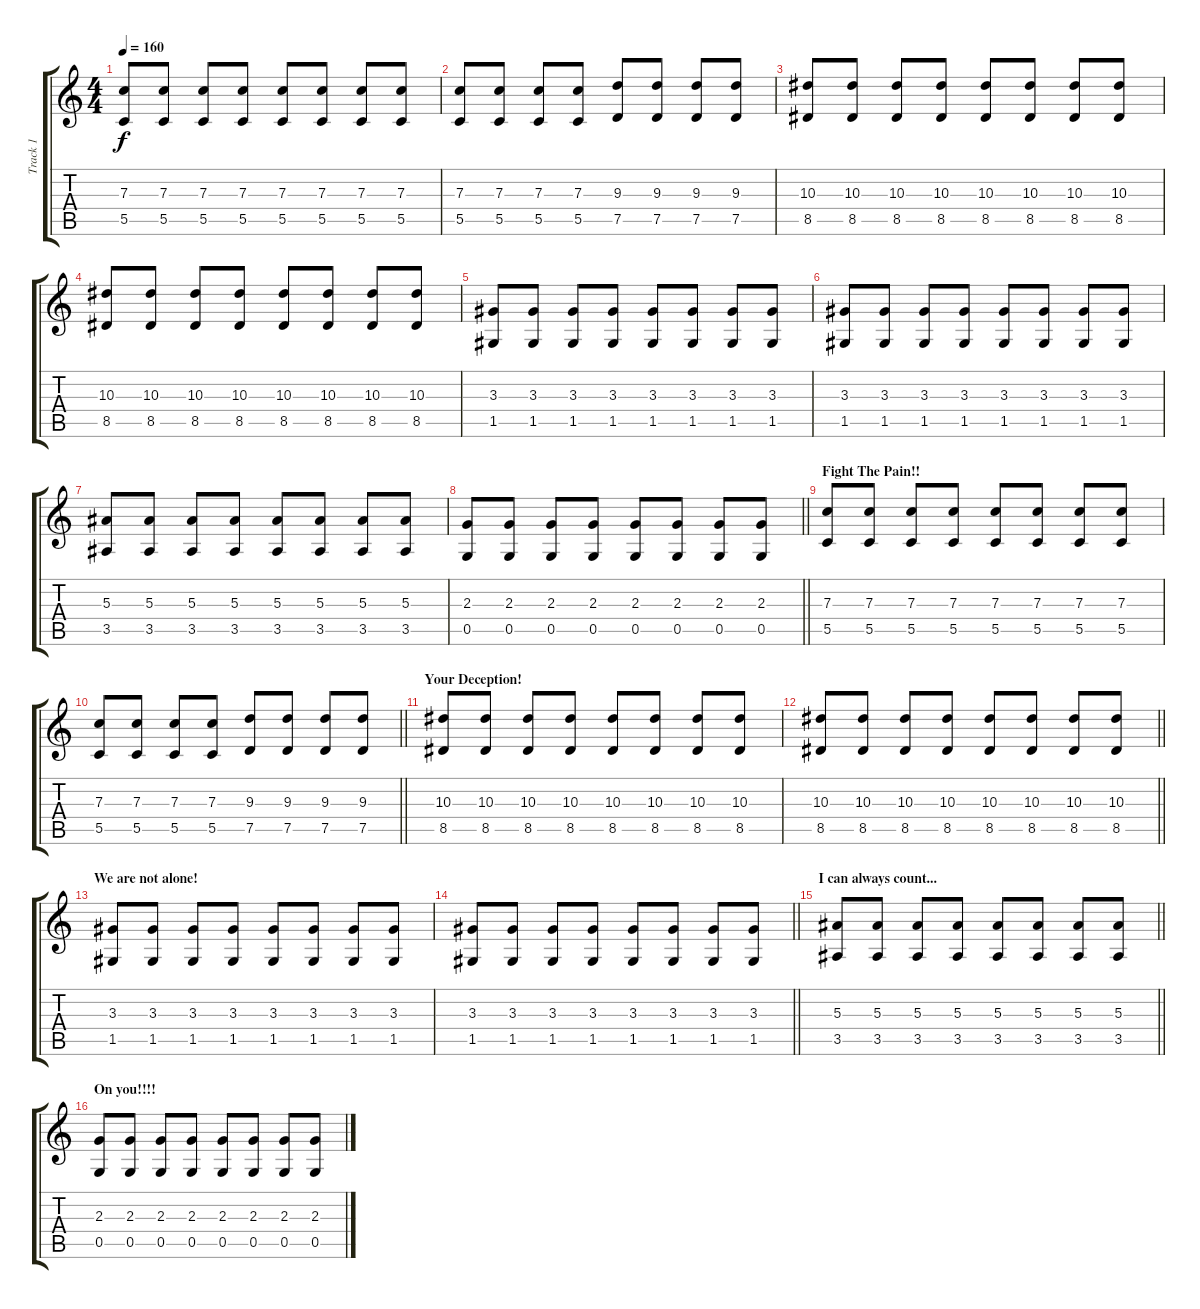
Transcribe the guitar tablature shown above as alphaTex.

\track ("Track 1" "Track 1") {instrument distortionguitar}
\staff {score tabs}
\tuning (D4 A3 F3 C3 G2 C2) {hide}
\ts (4 4)
\tempo 160
\clef g2
\ks c
(7.3 5.5).8{dy f} (7.3 5.5).8 (7.3 5.5).8 (7.3 5.5).8 (7.3 5.5).8 (7.3 5.5).8 (7.3 5.5).8 (7.3 5.5).8 |
(7.3 5.5).8 (7.3 5.5).8 (7.3 5.5).8 (7.3 5.5).8 (9.3 7.5).8 (9.3 7.5).8 (9.3 7.5).8 (9.3 7.5).8 |
(10.3 8.5).8 (10.3 8.5).8 (10.3 8.5).8 (10.3 8.5).8 (10.3 8.5).8 (10.3 8.5).8 (10.3 8.5).8 (10.3 8.5).8 |
(10.3 8.5).8 (10.3 8.5).8 (10.3 8.5).8 (10.3 8.5).8 (10.3 8.5).8 (10.3 8.5).8 (10.3 8.5).8 (10.3 8.5).8 |
(3.3 1.5).8 (3.3 1.5).8 (3.3 1.5).8 (3.3 1.5).8 (3.3 1.5).8 (3.3 1.5).8 (3.3 1.5).8 (3.3 1.5).8 |
(3.3 1.5).8 (3.3 1.5).8 (3.3 1.5).8 (3.3 1.5).8 (3.3 1.5).8 (3.3 1.5).8 (3.3 1.5).8 (3.3 1.5).8 |
(5.3 3.5).8 (5.3 3.5).8 (5.3 3.5).8 (5.3 3.5).8 (5.3 3.5).8 (5.3 3.5).8 (5.3 3.5).8 (5.3 3.5).8 |
\barLineRight lightlight
(2.3 0.5).8 (2.3 0.5).8 (2.3 0.5).8 (2.3 0.5).8 (2.3 0.5).8 (2.3 0.5).8 (2.3 0.5).8 (2.3 0.5).8 |
\section ("" "Fight The Pain!!")
(7.3 5.5).8 (7.3 5.5).8 (7.3 5.5).8 (7.3 5.5).8 (7.3 5.5).8 (7.3 5.5).8 (7.3 5.5).8 (7.3 5.5).8 |
\barLineRight lightlight
(7.3 5.5).8 (7.3 5.5).8 (7.3 5.5).8 (7.3 5.5).8 (9.3 7.5).8 (9.3 7.5).8 (9.3 7.5).8 (9.3 7.5).8 |
\section ("" "Your Deception!")
(10.3 8.5).8 (10.3 8.5).8 (10.3 8.5).8 (10.3 8.5).8 (10.3 8.5).8 (10.3 8.5).8 (10.3 8.5).8 (10.3 8.5).8 |
\barLineRight lightlight
(10.3 8.5).8 (10.3 8.5).8 (10.3 8.5).8 (10.3 8.5).8 (10.3 8.5).8 (10.3 8.5).8 (10.3 8.5).8 (10.3 8.5).8 |
\section ("" "We are not alone!")
(3.3 1.5).8 (3.3 1.5).8 (3.3 1.5).8 (3.3 1.5).8 (3.3 1.5).8 (3.3 1.5).8 (3.3 1.5).8 (3.3 1.5).8 |
\barLineRight lightlight
(3.3 1.5).8 (3.3 1.5).8 (3.3 1.5).8 (3.3 1.5).8 (3.3 1.5).8 (3.3 1.5).8 (3.3 1.5).8 (3.3 1.5).8 |
\section ("" "I can always count...")
\barLineRight lightlight
(5.3 3.5).8 (5.3 3.5).8 (5.3 3.5).8 (5.3 3.5).8 (5.3 3.5).8 (5.3 3.5).8 (5.3 3.5).8 (5.3 3.5).8 |
\section ("" "On you!!!!")
(2.3 0.5).8 (2.3 0.5).8 (2.3 0.5).8 (2.3 0.5).8 (2.3 0.5).8 (2.3 0.5).8 (2.3 0.5).8 (2.3 0.5).8
